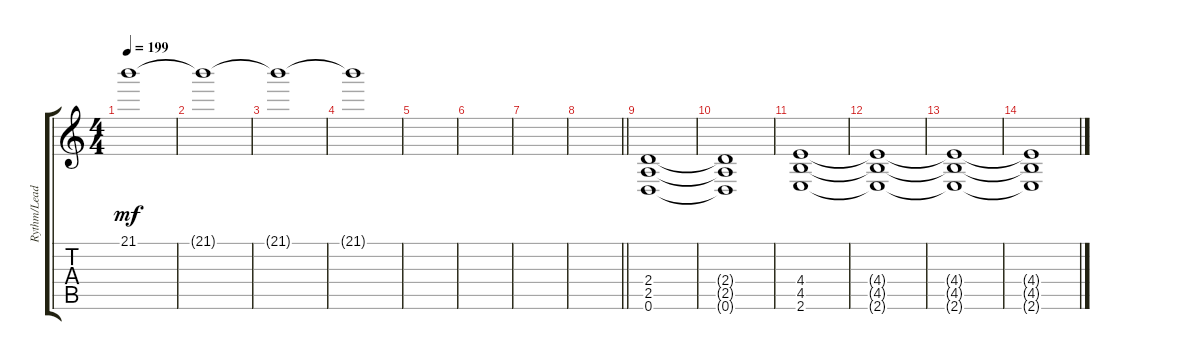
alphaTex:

\track ("Rythm/Lead D" "Rythm/Lead") {instrument distortionguitar}
\staff {score tabs}
\tuning (D4 A3 F3 C3 G2 D2) {hide}
\ts (4 4)
\tempo 199
\clef g2
\ks c
21.1.1{dy mf} |
21.1{t}.1 |
21.1{t}.1 |
21.1{t}.1 |
|
|
|
\barLineRight lightlight
|
(2.4 2.5 0.6).1 |
(2.4{t} 2.5{t} 0.6{t}).1 |
(4.4 4.5 2.6).1 |
(4.4{t} 4.5{t} 2.6{t}).1 |
(4.4{t} 4.5{t} 2.6{t}).1 |
(4.4{t} 4.5{t} 2.6{t}).1
